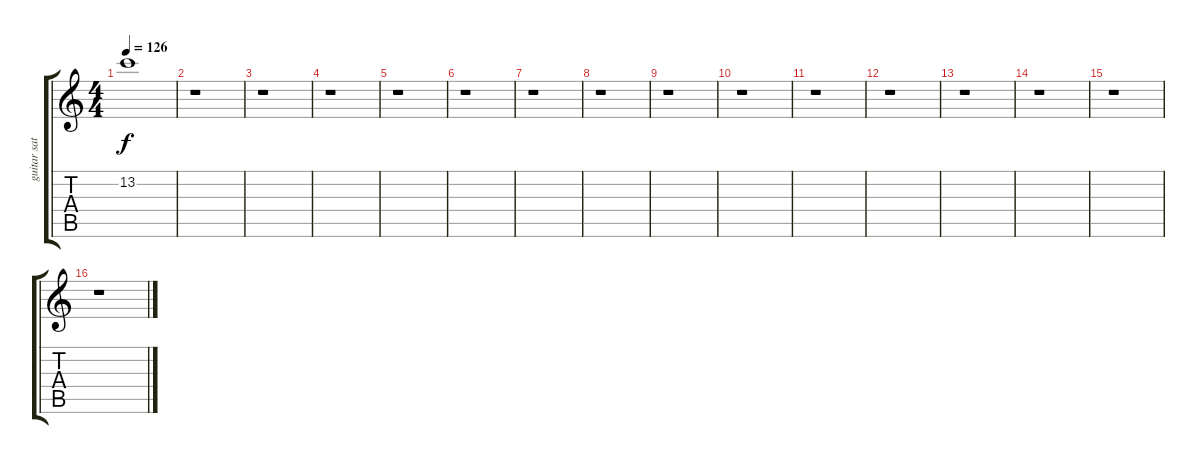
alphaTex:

\track ("guitar sat" "guitar sat") {instrument overdrivenguitar}
\staff {score tabs}
\tuning (E4 B3 G3 D3 A2 E2) {hide}
\ts (4 4)
\tempo 126
\clef g2
\ks c
13.2{t}.1{dy f} |
r.1 |
r.1 |
r.1 |
r.1 |
r.1 |
r.1 |
r.1 |
r.1 |
r.1 |
r.1 |
r.1 |
r.1 |
r.1 |
r.1 |
r.1
